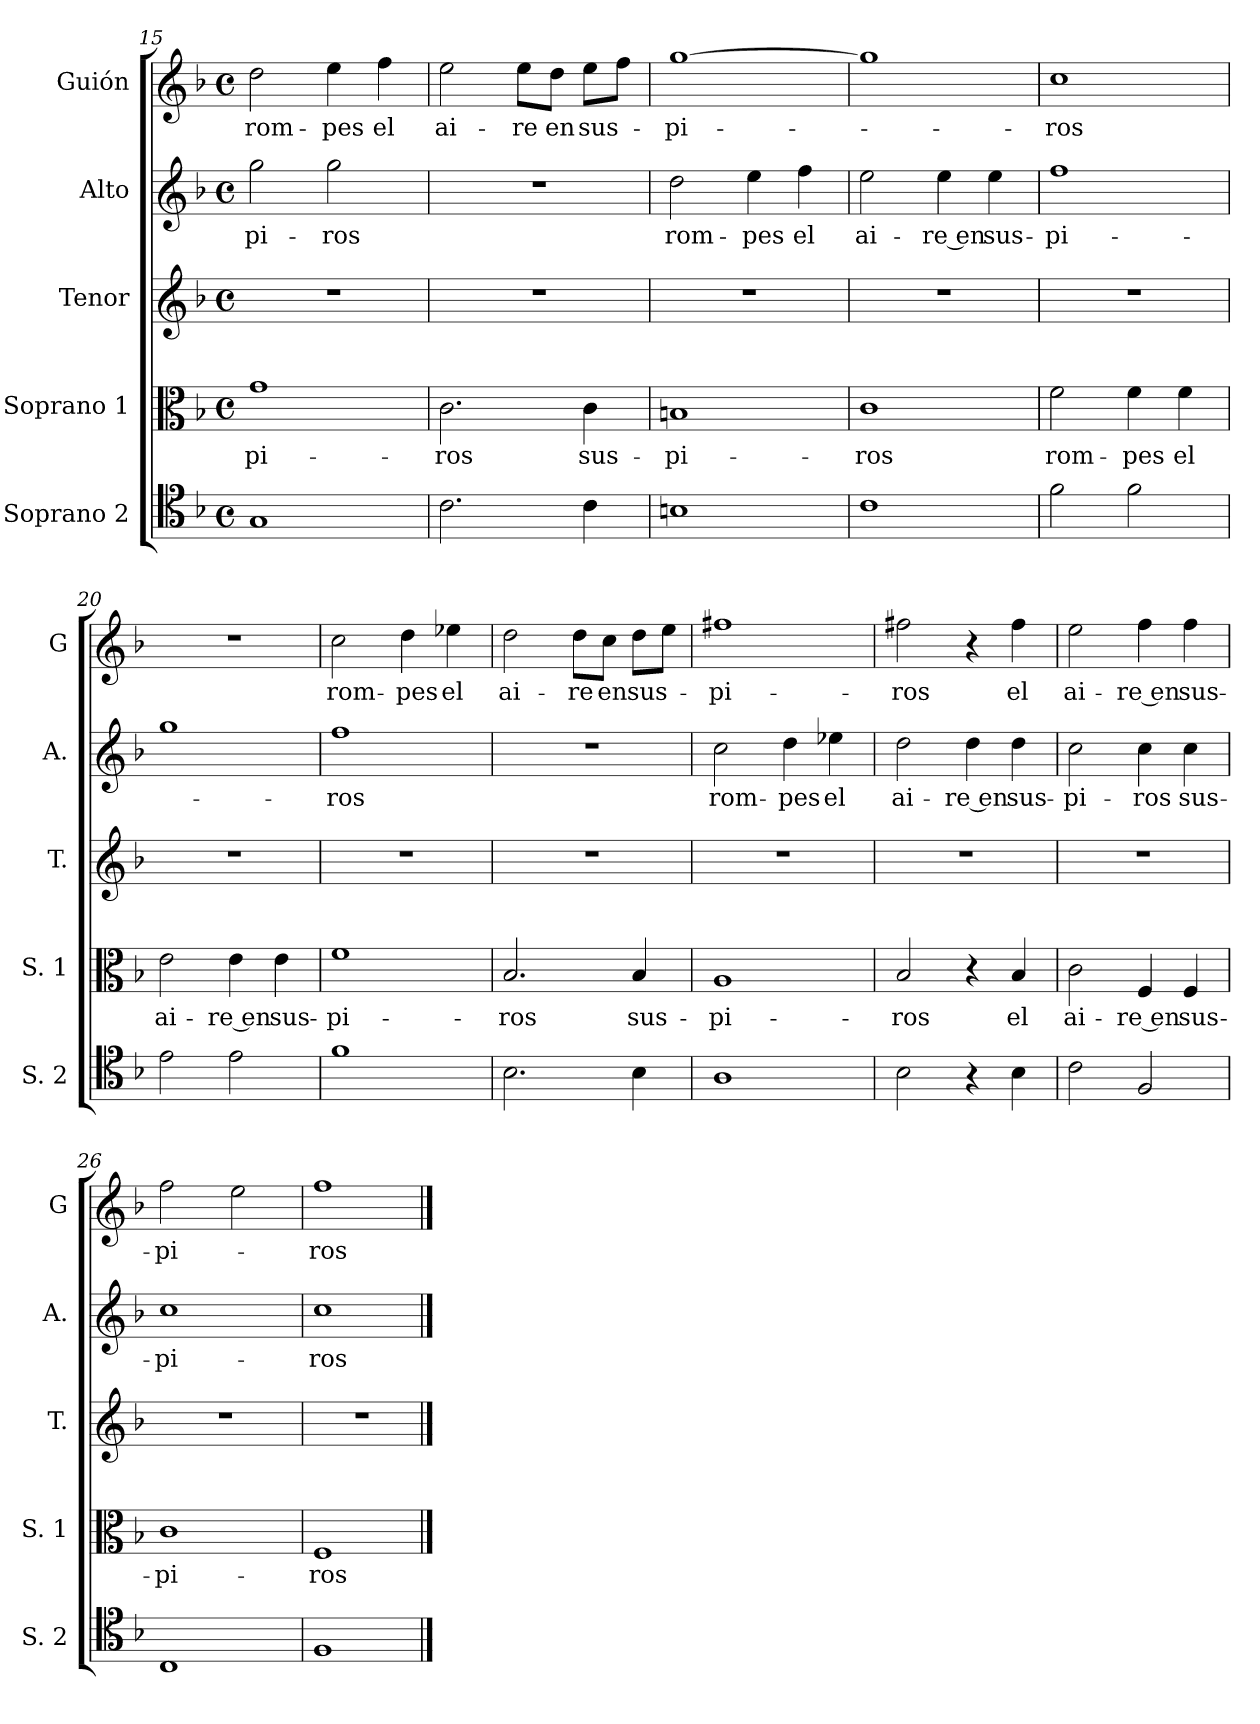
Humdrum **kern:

**kern	**kern	**text	**kern	**kern	**text	**kern	**text
*part5	*part4	*part4	*part3	*part2	*part2	*part1	*part1
*staff5	*staff4	*staff4	*staff3	*staff2	*staff2	*staff1	*staff1
*I"Soprano 2	*I"Soprano 1	*	*I"Tenor	*I"Alto	*	*I"Guión	*
*I'S. 2	*I'S. 1	*	*I'T.	*I'A.	*	*I'G	*
*clefC4	*clefC3	*	*clefG2	*clefG2	*	*clefG2	*
*k[b-]	*k[b-]	*	*k[b-]	*k[b-]	*	*k[b-]	*
*M4/4	*M4/4	*	*M4/4	*M4/4	*	*M4/4	*
*met(c)	*met(c)	*	*met(c)	*met(c)	*	*met(c)	*
=15	=15	=15	=15	=15	=15	=15	=15
1G	1g	-pi-	1r	2gg	-pi-	2dd	rom-
.	.	.	.	2gg	-ros	4ee	-pes
.	.	.	.	.	.	4ff	el
=16	=16	=16	=16	=16	=16	=16	=16
2.c	2.c	-ros	1r	1r	.	2ee	ai-
.	.	.	.	.	.	8eeL	-re
.	.	.	.	.	.	8ddJ	en
4c	4c	sus-	.	.	.	8eeL	sus-
.	.	.	.	.	.	8ffJ	.
=17	=17	=17	=17	=17	=17	=17	=17
1Bn	1Bn	-pi-	1r	2dd	rom-	[1gg	-pi-
.	.	.	.	4ee	-pes	.	.
.	.	.	.	4ff	el	.	.
=18	=18	=18	=18	=18	=18	=18	=18
1c	1c	-ros	1r	2ee	ai-	1gg]	.
.	.	.	.	4ee	-re en	.	.
.	.	.	.	4ee	sus-	.	.
=19	=19	=19	=19	=19	=19	=19	=19
2f	2f	rom-	1r	1ff	-pi-	1cc	-ros
2f	4f	-pes	.	.	.	.	.
.	4f	el	.	.	.	.	.
=20	=20	=20	=20	=20	=20	=20	=20
2e	2e	ai-	1r	1gg	.	1r	.
2e	4e	-re en	.	.	.	.	.
.	4e	sus-	.	.	.	.	.
=21	=21	=21	=21	=21	=21	=21	=21
1f	1f	-pi-	1r	1ff	-ros	2cc	rom-
.	.	.	.	.	.	4dd	-pes
.	.	.	.	.	.	4ee-X	el
=22	=22	=22	=22	=22	=22	=22	=22
2.B-	2.B-	-ros	1r	1r	.	2dd	ai-
.	.	.	.	.	.	8ddL	-re
.	.	.	.	.	.	8ccJ	en
4B-	4B-	sus-	.	.	.	8ddL	sus-
.	.	.	.	.	.	8eeJ	.
=23	=23	=23	=23	=23	=23	=23	=23
1A	1A	-pi-	1r	2cc	rom-	1ff#X	-pi-
.	.	.	.	4dd	-pes	.	.
.	.	.	.	4ee-X	el	.	.
=24	=24	=24	=24	=24	=24	=24	=24
2B-	2B-	-ros	1r	2dd	ai-	2ff#X	-ros
4r	4r	.	.	4dd	-re en	4r	.
4B-	4B-	el	.	4dd	sus-	4ff#	el
=25	=25	=25	=25	=25	=25	=25	=25
2c	2c	ai-	1r	2cc	-pi-	2ee	ai-
2F	4F	-re en	.	4cc	-ros	4ff	-re en
.	4F	sus-	.	4cc	sus-	4ff	sus-
=26	=26	=26	=26	=26	=26	=26	=26
1C	1c	-pi-	1r	1cc	-pi-	2ff	-pi-
.	.	.	.	.	.	2ee	.
=27	=27	=27	=27	=27	=27	=27	=27
1F	1F	-ros	1r	1cc	-ros	1ff	-ros
==	==	==	==	==	==	==	==
*-	*-	*-	*-	*-	*-	*-	*-
